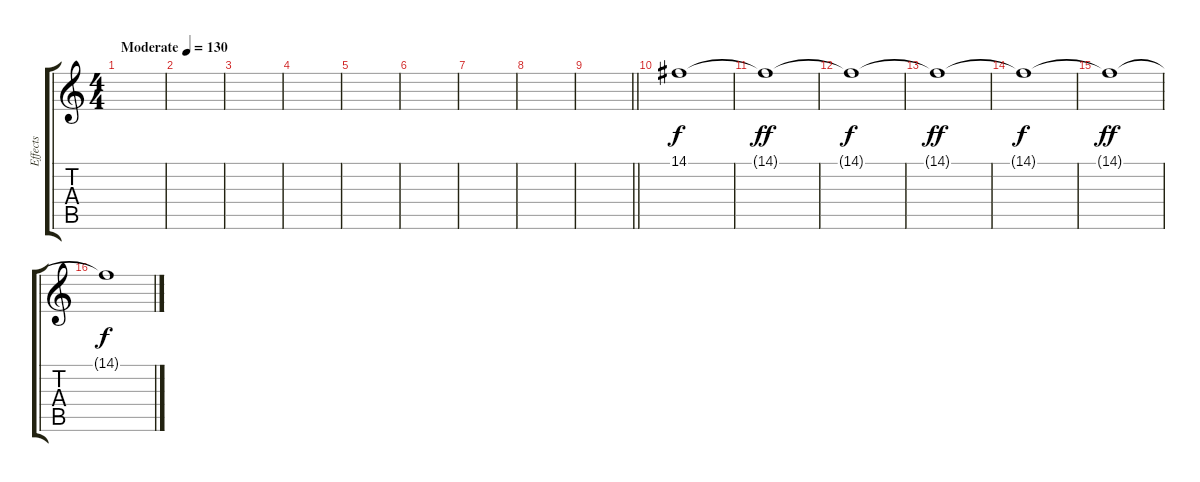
\track ("Effects" "Effects") {instrument accordion}
\staff {score tabs}
\tuning (E4 B3 G3 D3 A2 E2) {hide}
\ts (4 4)
\tempo (130 "Moderate")
\clef g2
\ks c
|
|
|
|
|
|
|
|
\barLineRight lightlight
|
14.1.1 |
14.1{t}.1{dy ff} |
14.1{t}.1{dy f} |
14.1{t}.1{dy ff} |
14.1{t}.1{dy f} |
14.1{t}.1{dy ff} |
14.1{t}.1{dy f}
